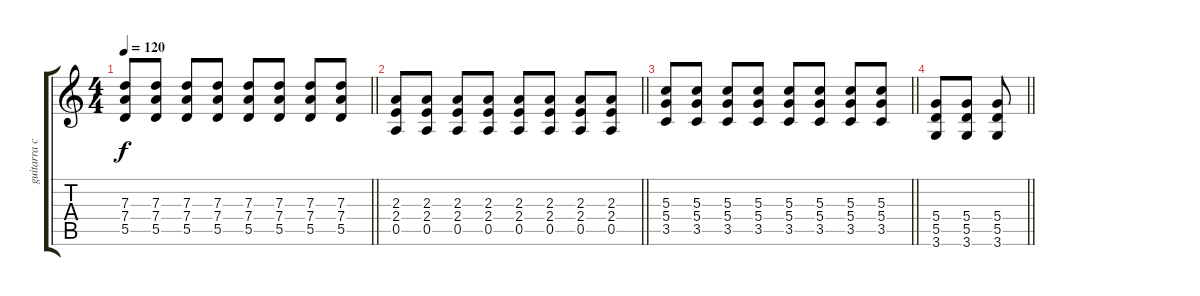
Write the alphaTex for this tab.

\track ("guitarra chorus" "guitarra c") {instrument overdrivenguitar}
\staff {score tabs}
\tuning (E4 B3 G3 D3 A2 E2) {hide}
\ts (4 4)
\tempo 120
\clef g2
\barLineRight lightlight
\ks c
(7.3 7.4 5.5).8{dy f} (7.3 7.4 5.5).8 (7.3 7.4 5.5).8 (7.3 7.4 5.5).8 (7.3 7.4 5.5).8 (7.3 7.4 5.5).8 (7.3 7.4 5.5).8 (7.3 7.4 5.5).8 |
\barLineRight lightlight
(2.3 2.4 0.5).8 (2.3 2.4 0.5).8 (2.3 2.4 0.5).8 (2.3 2.4 0.5).8 (2.3 2.4 0.5).8 (2.3 2.4 0.5).8 (2.3 2.4 0.5).8 (2.3 2.4 0.5).8 |
\barLineRight lightlight
(5.3 5.4 3.5).8 (5.3 5.4 3.5).8 (5.3 5.4 3.5).8 (5.3 5.4 3.5).8 (5.3 5.4 3.5).8 (5.3 5.4 3.5).8 (5.3 5.4 3.5).8 (5.3 5.4 3.5).8 |
\barLineRight lightlight
(5.4 5.5 3.6).8 (5.4 5.5 3.6).8 (5.4 5.5 3.6).8
